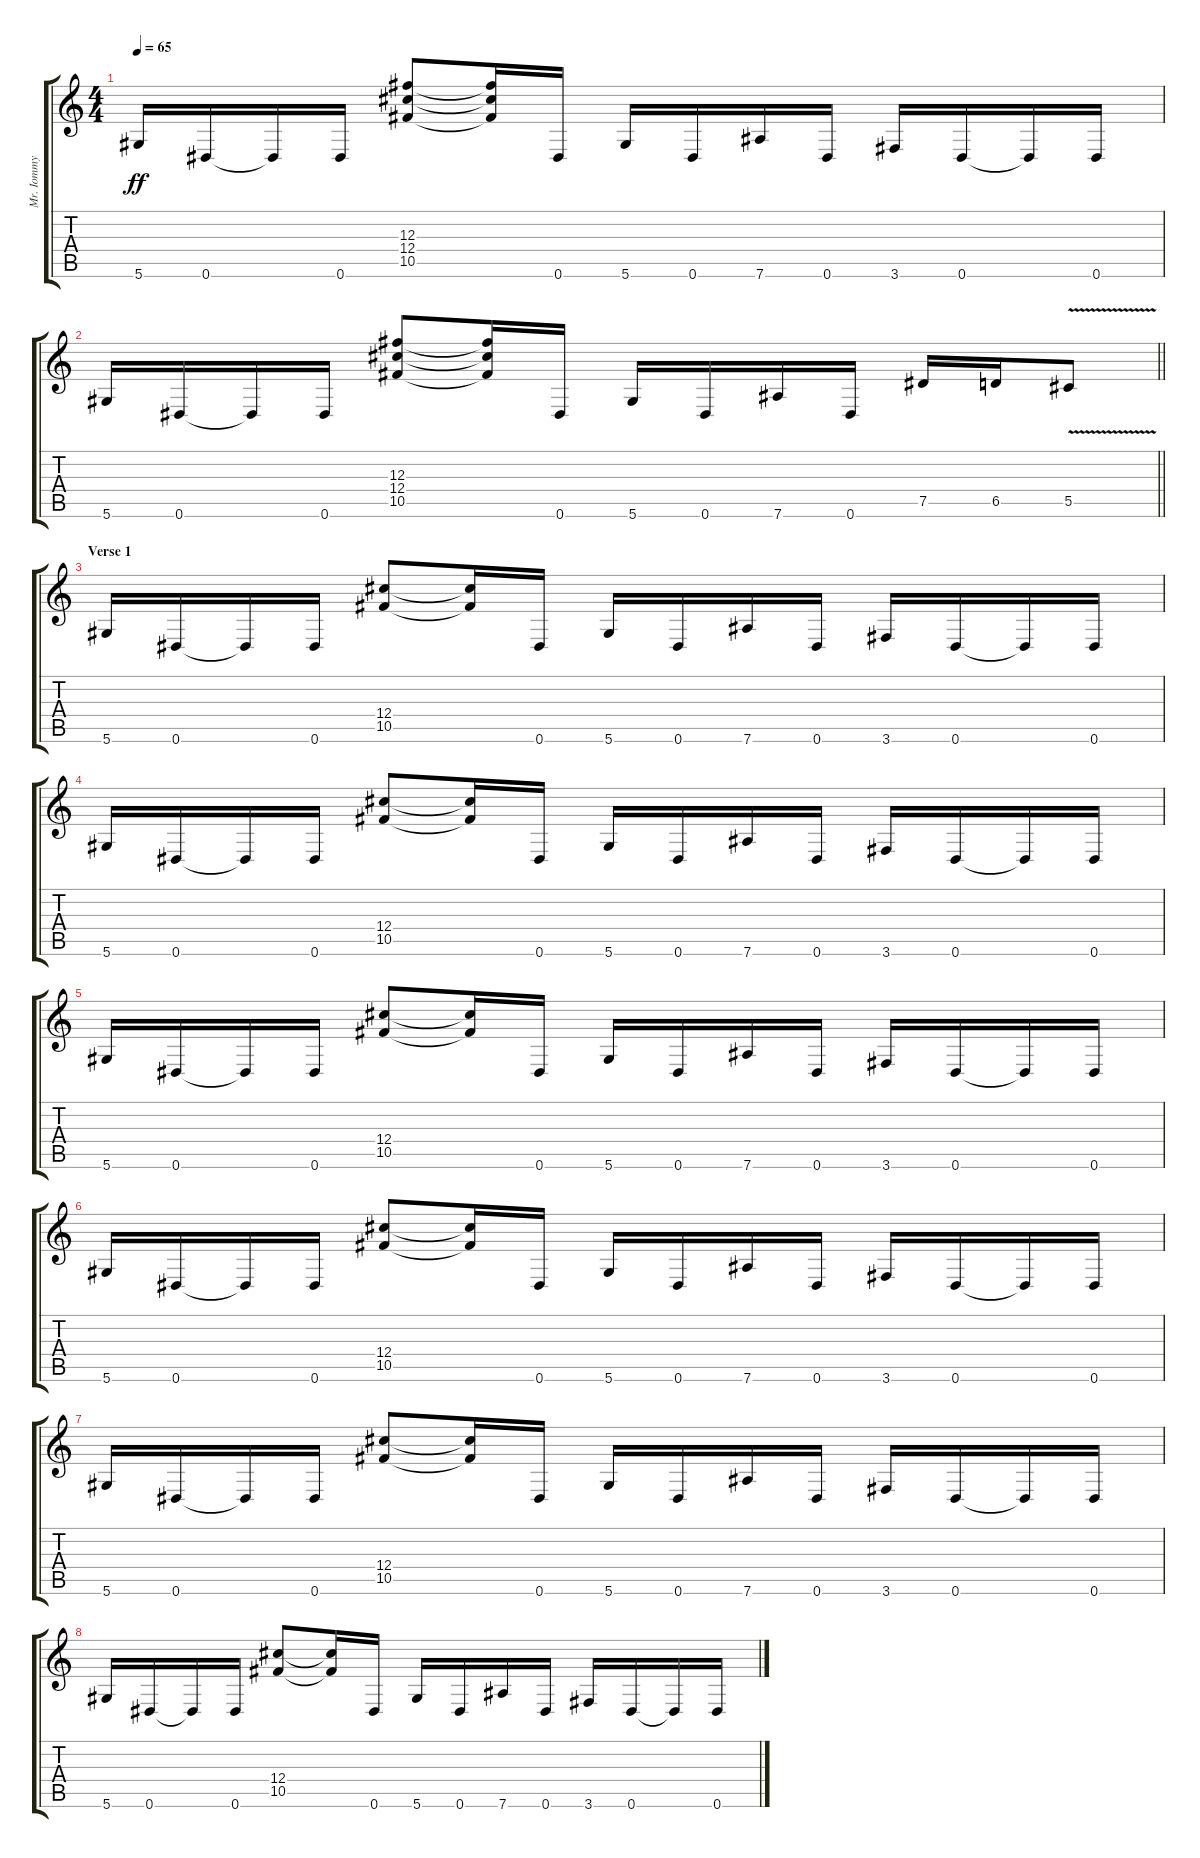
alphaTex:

\track ("Mr. Iommy" "Mr. Iommy") {instrument distortionguitar}
\staff {score tabs}
\tuning (Eb4 Bb3 Gb3 Db3 Ab2 Eb2) {hide}
\ts (4 4)
\tempo 65
\clef g2
\ks c
5.6.16{dy ff} 0.6.16 0.6{t}.16 0.6.16 (12.3 12.4 10.5).8 (12.3{t} 12.4{t} 10.5{t}).16 0.6.16 5.6.16 0.6.16 7.6.16 0.6.16 3.6.16 0.6.16 0.6{t}.16 0.6.16 |
\barLineRight lightlight
5.6.16 0.6.16 0.6{t}.16 0.6.16 (12.3 12.4 10.5).8 (12.3{t} 12.4{t} 10.5{t}).16 0.6.16 5.6.16 0.6.16 7.6.16 0.6.16 7.5.16 6.5.16 5.5{v}.8 |
\section ("" "Verse 1")
5.6.16 0.6.16 0.6{t}.16 0.6.16 (12.4 10.5).8 (12.4{t} 10.5{t}).16 0.6.16 5.6.16 0.6.16 7.6.16 0.6.16 3.6.16 0.6.16 0.6{t}.16 0.6.16 |
5.6.16 0.6.16 0.6{t}.16 0.6.16 (12.4 10.5).8 (12.4{t} 10.5{t}).16 0.6.16 5.6.16 0.6.16 7.6.16 0.6.16 3.6.16 0.6.16 0.6{t}.16 0.6.16 |
5.6.16 0.6.16 0.6{t}.16 0.6.16 (12.4 10.5).8 (12.4{t} 10.5{t}).16 0.6.16 5.6.16 0.6.16 7.6.16 0.6.16 3.6.16 0.6.16 0.6{t}.16 0.6.16 |
5.6.16 0.6.16 0.6{t}.16 0.6.16 (12.4 10.5).8 (12.4{t} 10.5{t}).16 0.6.16 5.6.16 0.6.16 7.6.16 0.6.16 3.6.16 0.6.16 0.6{t}.16 0.6.16 |
5.6.16 0.6.16 0.6{t}.16 0.6.16 (12.4 10.5).8 (12.4{t} 10.5{t}).16 0.6.16 5.6.16 0.6.16 7.6.16 0.6.16 3.6.16 0.6.16 0.6{t}.16 0.6.16 |
5.6.16 0.6.16 0.6{t}.16 0.6.16 (12.4 10.5).8 (12.4{t} 10.5{t}).16 0.6.16 5.6.16 0.6.16 7.6.16 0.6.16 3.6.16 0.6.16 0.6{t}.16 0.6.16
